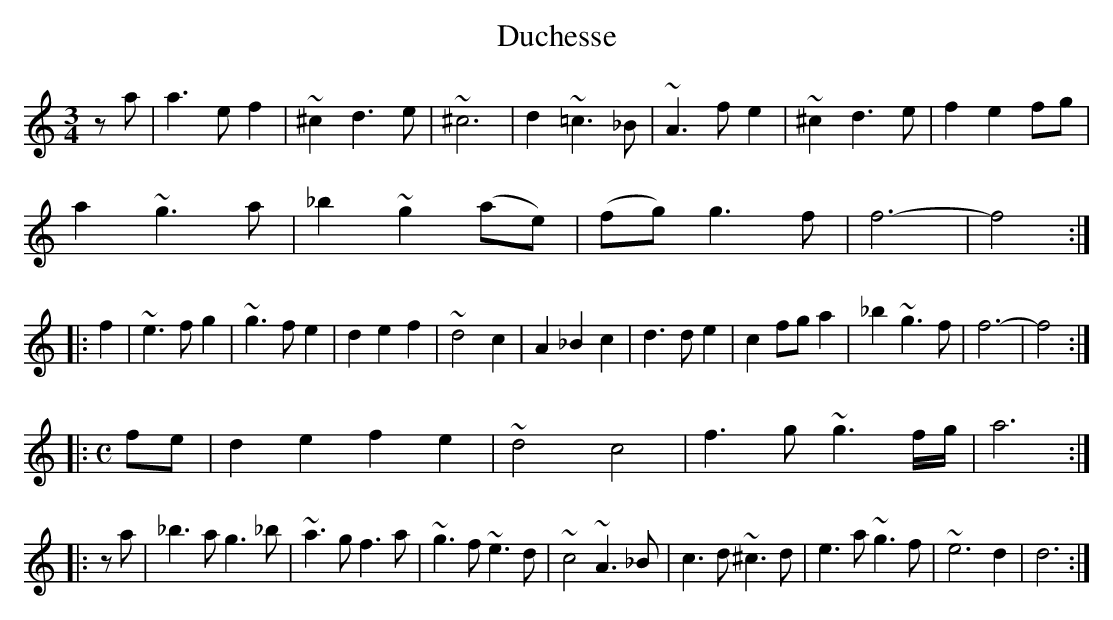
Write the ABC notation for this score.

X:1
T:Duchesse
M:3/4
K:Ddor
za|a3ef2|~^c2d3e|~^c6|d2~=c3_B|~A3fe2|~^c2d3e|f2e2fg|
a2~g3a|_b2~g2(ae)|(fg)g3f|f6-|f4:|
|:f2|~e3fg2|~g3fe2|d2e2f2|~d4c2|A2_B2c2|d3de2|c2fga2|_b2~g3f|f6-|f4:|
|:[M:C]fe|d2e2f2e2|~d4c4|f3g~g3f/g/|a6:|
|:za|_b3ag3_b|~a3gf3a|~g3f~e3d|~c4~A3_B|c3d~^c3d|e3a~g3f|~e6d2|d6:|
